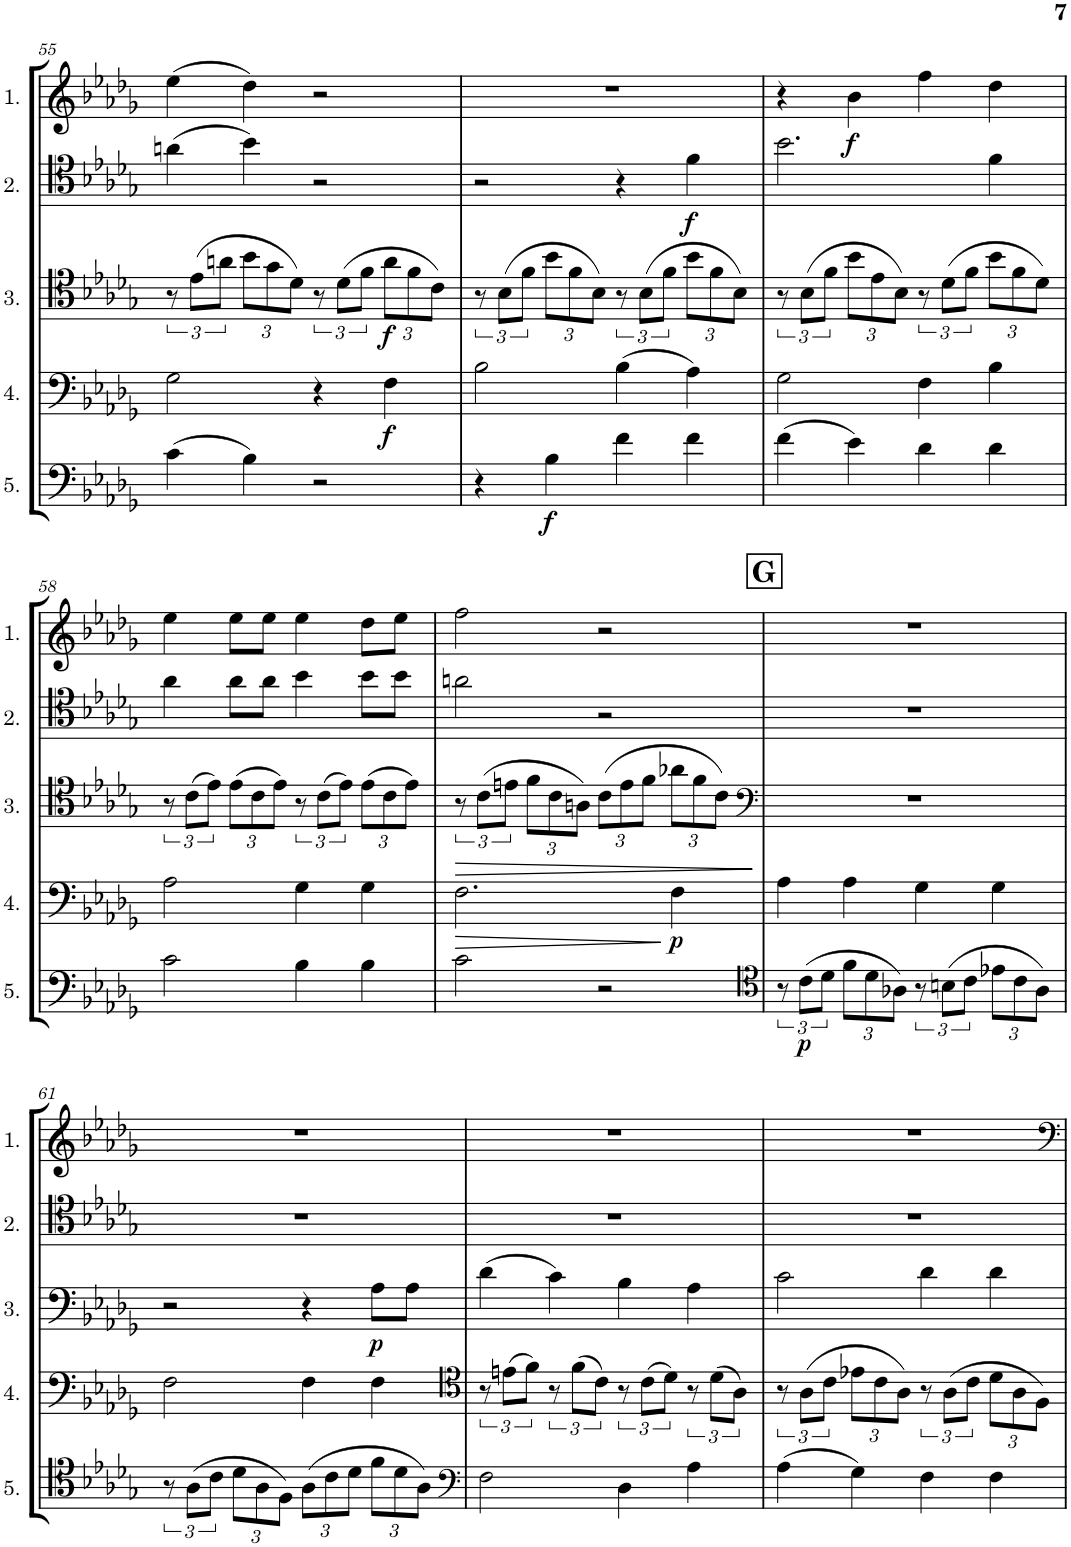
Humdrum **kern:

**kern	**dynam	**kern	**dynam	**kern	**dynam	**kern	**dynam	**kern	**dynam
*part5	*part5	*part4	*part4	*part3	*part3	*part2	*part2	*part1	*part1
*staff5	*staff5	*staff4	*staff4	*staff3	*staff3	*staff2	*staff2	*staff1	*staff1
*I"Cello 5	*	*I"Cello 4	*	*I"Cello 3	*	*I"Cello 2	*	*I"Cello 1	*
!!LO:PB:g=z
*clefF4	*	*clefF4	*	*clefC4	*	*clefC4	*	*clefG2	*
*k[b-e-a-d-g-]	*	*k[b-e-a-d-g-]	*	*k[b-e-a-d-g-]	*	*k[b-e-a-d-g-]	*	*k[b-e-a-d-g-]	*
*M4/4	*	*M4/4	*	*M4/4	*	*M4/4	*	*M4/4	*
*met(c)	*	*met(c)	*	*met(c)	*	*met(c)	*	*met(c)	*
=55	=55	=55	=55	=55	=55	=55	=55	=55	=55
(4c\	.	2G-\	.	12r	.	(4an\	.	(4ee-\	.
.	.	.	.	(12e-\L	.	.	.	.	.
.	.	.	.	12an\J	.	.	.	.	.
*	*	*	*	*Xbrackettup	*	*	*	*	*
4B-\)	.	.	.	12b-\L	.	4b-\)	.	4dd-\)	.
.	.	.	.	12g-\	.	.	.	.	.
.	.	.	.	12d-\J)	.	.	.	.	.
*	*	*	*	*brackettup	*	*	*	*	*
2r	.	4r	.	12r	.	2r	.	2r	.
.	.	.	.	(12d-\L	.	.	.	.	.
.	.	.	.	12f\J	.	.	.	.	.
*	*	*	*	*Xbrackettup	*	*	*	*	*
!	!	!	!LO:DY:b	!	!LO:DY:b	!	!	!	!
.	.	4F\	f	12a\L	f	.	.	.	.
.	.	.	.	12f\	.	.	.	.	.
.	.	.	.	12c\J)	.	.	.	.	.
=56	=56	=56	=56	=56	=56	=56	=56	=56	=56
*	*	*	*	*brackettup	*	*	*	*	*
4r	.	2B-\	.	12r	.	2r	.	1r	.
.	.	.	.	(12B-\L	.	.	.	.	.
.	.	.	.	12f\J	.	.	.	.	.
*	*	*	*	*Xbrackettup	*	*	*	*	*
!	!LO:DY:b	!	!	!	!	!	!	!	!
4B-\	f	.	.	12b-\L	.	.	.	.	.
.	.	.	.	12f\	.	.	.	.	.
.	.	.	.	12B-\J)	.	.	.	.	.
*	*	*	*	*brackettup	*	*	*	*	*
4f\	.	(4B-\	.	12r	.	4r	.	.	.
.	.	.	.	(12B-\L	.	.	.	.	.
.	.	.	.	12f\J	.	.	.	.	.
*	*	*	*	*Xbrackettup	*	*	*	*	*
!	!	!	!	!	!	!	!LO:DY:b	!	!
4f\	.	4A-\)	.	12b-\L	.	4f\	f	.	.
.	.	.	.	12f\	.	.	.	.	.
.	.	.	.	12B-\J)	.	.	.	.	.
=57	=57	=57	=57	=57	=57	=57	=57	=57	=57
*	*	*	*	*brackettup	*	*	*	*	*
(4f\	.	2G-\	.	12r	.	2.b-\	.	4r	.
.	.	.	.	(12B-\L	.	.	.	.	.
.	.	.	.	12f\J	.	.	.	.	.
*	*	*	*	*Xbrackettup	*	*	*	*	*
!	!	!	!	!	!	!	!	!	!LO:DY:b
4e-\)	.	.	.	12b-\L	.	.	.	4b-\	f
.	.	.	.	12e-\	.	.	.	.	.
.	.	.	.	12B-\J)	.	.	.	.	.
*	*	*	*	*brackettup	*	*	*	*	*
4d-\	.	4F\	.	12r	.	.	.	4ff\	.
.	.	.	.	(12d-\L	.	.	.	.	.
.	.	.	.	12f\J	.	.	.	.	.
*	*	*	*	*Xbrackettup	*	*	*	*	*
4d-\	.	4B-\	.	12b-\L	.	4f\	.	4dd-\	.
.	.	.	.	12f\	.	.	.	.	.
.	.	.	.	12d-\J)	.	.	.	.	.
!!LO:LB:g=z
=58	=58	=58	=58	=58	=58	=58	=58	=58	=58
*	*	*	*	*brackettup	*	*	*	*	*
2c\	.	2A-\	.	12r	.	4a-\	.	4ee-\	.
.	.	.	.	(12c\L	.	.	.	.	.
.	.	.	.	12e-\J)	.	.	.	.	.
*	*	*	*	*Xbrackettup	*	*	*	*	*
.	.	.	.	(12e-\L	.	8a-\L	.	8ee-\L	.
.	.	.	.	12c\	.	.	.	.	.
.	.	.	.	.	.	8a-\J	.	8ee-\J	.
.	.	.	.	12e-\J)	.	.	.	.	.
*	*	*	*	*brackettup	*	*	*	*	*
4B-\	.	4G-\	.	12r	.	4b-\	.	4ee-\	.
.	.	.	.	(12c\L	.	.	.	.	.
.	.	.	.	12e-\J)	.	.	.	.	.
*	*	*	*	*Xbrackettup	*	*	*	*	*
4B-\	.	4G-\	.	(12e-\L	.	8b-\L	.	8dd-\L	.
.	.	.	.	12c\	.	.	.	.	.
.	.	.	.	.	.	8b-\J	.	8ee-\J	.
.	.	.	.	12e-\J)	.	.	.	.	.
=59	=59	=59	=59	=59	=59	=59	=59	=59	=59
!	!	!	!LO:HP:b	!	!	!	!	!	!
*	*	*	*	*brackettup	*	*	*	*	*
!	!	!	!	!	!LO:HP:b	!	!	!	!
2c\	.	2.F\	>	12r	>	2an\	.	2ff\	.
.	.	.	.	(12c\L	.	.	.	.	.
.	.	.	.	12en\J	.	.	.	.	.
*	*	*	*	*Xbrackettup	*	*	*	*	*
.	.	.	.	12f\L	.	.	.	.	.
.	.	.	.	12c\	.	.	.	.	.
.	.	.	.	12An\J)	.	.	.	.	.
2r	.	.	.	(12c\L	.	2r	.	2r	.
.	.	.	.	12e\	.	.	.	.	.
.	.	.	.	12f\J	.	.	.	.	.
!	!	!	!LO:DY:n=1:b	!	!	!	!	!	!
.	.	4F\	] p	12a-X\L	.	.	.	.	.
.	.	.	.	12f\	.	.	.	.	.
.	.	.	.	12c\J)	.	.	.	.	.
.	.	.	.	.	]	.	.	.	.
!!LO:REH:place=s1:a:B:cj:fs=14:t=G
=60	=60	=60	=60	=60	=60	=60	=60	=60	=60
*clefC4	*	*	*	*clefF4	*	*	*	*	*
12r	.	4A-\	.	1r	.	1r	.	1r	.
!	!LO:DY:b	!	!	!	!	!	!	!	!
(12c\L	p	.	.	.	.	.	.	.	.
12d-\J	.	.	.	.	.	.	.	.	.
*Xbrackettup	*	*	*	*	*	*	*	*	*
12f\L	.	4A-\	.	.	.	.	.	.	.
12d-\	.	.	.	.	.	.	.	.	.
12A-X\J)	.	.	.	.	.	.	.	.	.
*brackettup	*	*	*	*	*	*	*	*	*
12r	.	4G-\	.	.	.	.	.	.	.
(12Bn\L	.	.	.	.	.	.	.	.	.
12c\J	.	.	.	.	.	.	.	.	.
*Xbrackettup	*	*	*	*	*	*	*	*	*
12e-X\L	.	4G-\	.	.	.	.	.	.	.
12c\	.	.	.	.	.	.	.	.	.
12A-\J)	.	.	.	.	.	.	.	.	.
!!LO:LB:g=z
=61	=61	=61	=61	=61	=61	=61	=61	=61	=61
*brackettup	*	*	*	*	*	*	*	*	*
12r	.	2F\	.	2r	.	1r	.	1r	.
(12A-\L	.	.	.	.	.	.	.	.	.
12c\J	.	.	.	.	.	.	.	.	.
*Xbrackettup	*	*	*	*	*	*	*	*	*
12d-\L	.	.	.	.	.	.	.	.	.
12A-\	.	.	.	.	.	.	.	.	.
12F\J)	.	.	.	.	.	.	.	.	.
(12A-\L	.	4F\	.	4r	.	.	.	.	.
12c\	.	.	.	.	.	.	.	.	.
12d-\J	.	.	.	.	.	.	.	.	.
!	!	!	!	!	!LO:DY:b	!	!	!	!
12f\L	.	4F\	.	8A-\L	p	.	.	.	.
12d-\	.	.	.	.	.	.	.	.	.
.	.	.	.	8A-\J	.	.	.	.	.
12A-\J)	.	.	.	.	.	.	.	.	.
=62	=62	=62	=62	=62	=62	=62	=62	=62	=62
*clefF4	*	*clefC4	*	*	*	*	*	*	*
2F\	.	12r	.	(4d-\	.	1r	.	1r	.
.	.	(12en\L	.	.	.	.	.	.	.
.	.	12f\J)	.	.	.	.	.	.	.
.	.	12r	.	4c\)	.	.	.	.	.
.	.	(12f\L	.	.	.	.	.	.	.
.	.	12c\J)	.	.	.	.	.	.	.
4D-\	.	12r	.	4B-\	.	.	.	.	.
.	.	(12c\L	.	.	.	.	.	.	.
.	.	12d-\J)	.	.	.	.	.	.	.
4A-\	.	12r	.	4A-\	.	.	.	.	.
.	.	(12d-\L	.	.	.	.	.	.	.
.	.	12A-\J)	.	.	.	.	.	.	.
=63	=63	=63	=63	=63	=63	=63	=63	=63	=63
(4A-\	.	12r	.	2c\	.	1r	.	1r	.
.	.	(12A-\L	.	.	.	.	.	.	.
.	.	12c\J	.	.	.	.	.	.	.
*	*	*Xbrackettup	*	*	*	*	*	*	*
4G-\)	.	12e-X\L	.	.	.	.	.	.	.
.	.	12c\	.	.	.	.	.	.	.
.	.	12A-\J)	.	.	.	.	.	.	.
*	*	*brackettup	*	*	*	*	*	*	*
4F\	.	12r	.	4d-\	.	.	.	.	.
.	.	(12A-\L	.	.	.	.	.	.	.
.	.	12c\J	.	.	.	.	.	.	.
*	*	*Xbrackettup	*	*	*	*	*	*	*
4F\	.	12d-\L	.	4d-\	.	.	.	.	.
.	.	12A-\	.	.	.	.	.	.	.
.	.	12F\J)	.	.	.	.	.	.	.
=	=	=	=	=	=	=	=	=	=
*-	*-	*-	*-	*-	*-	*-	*-	*-	*-
